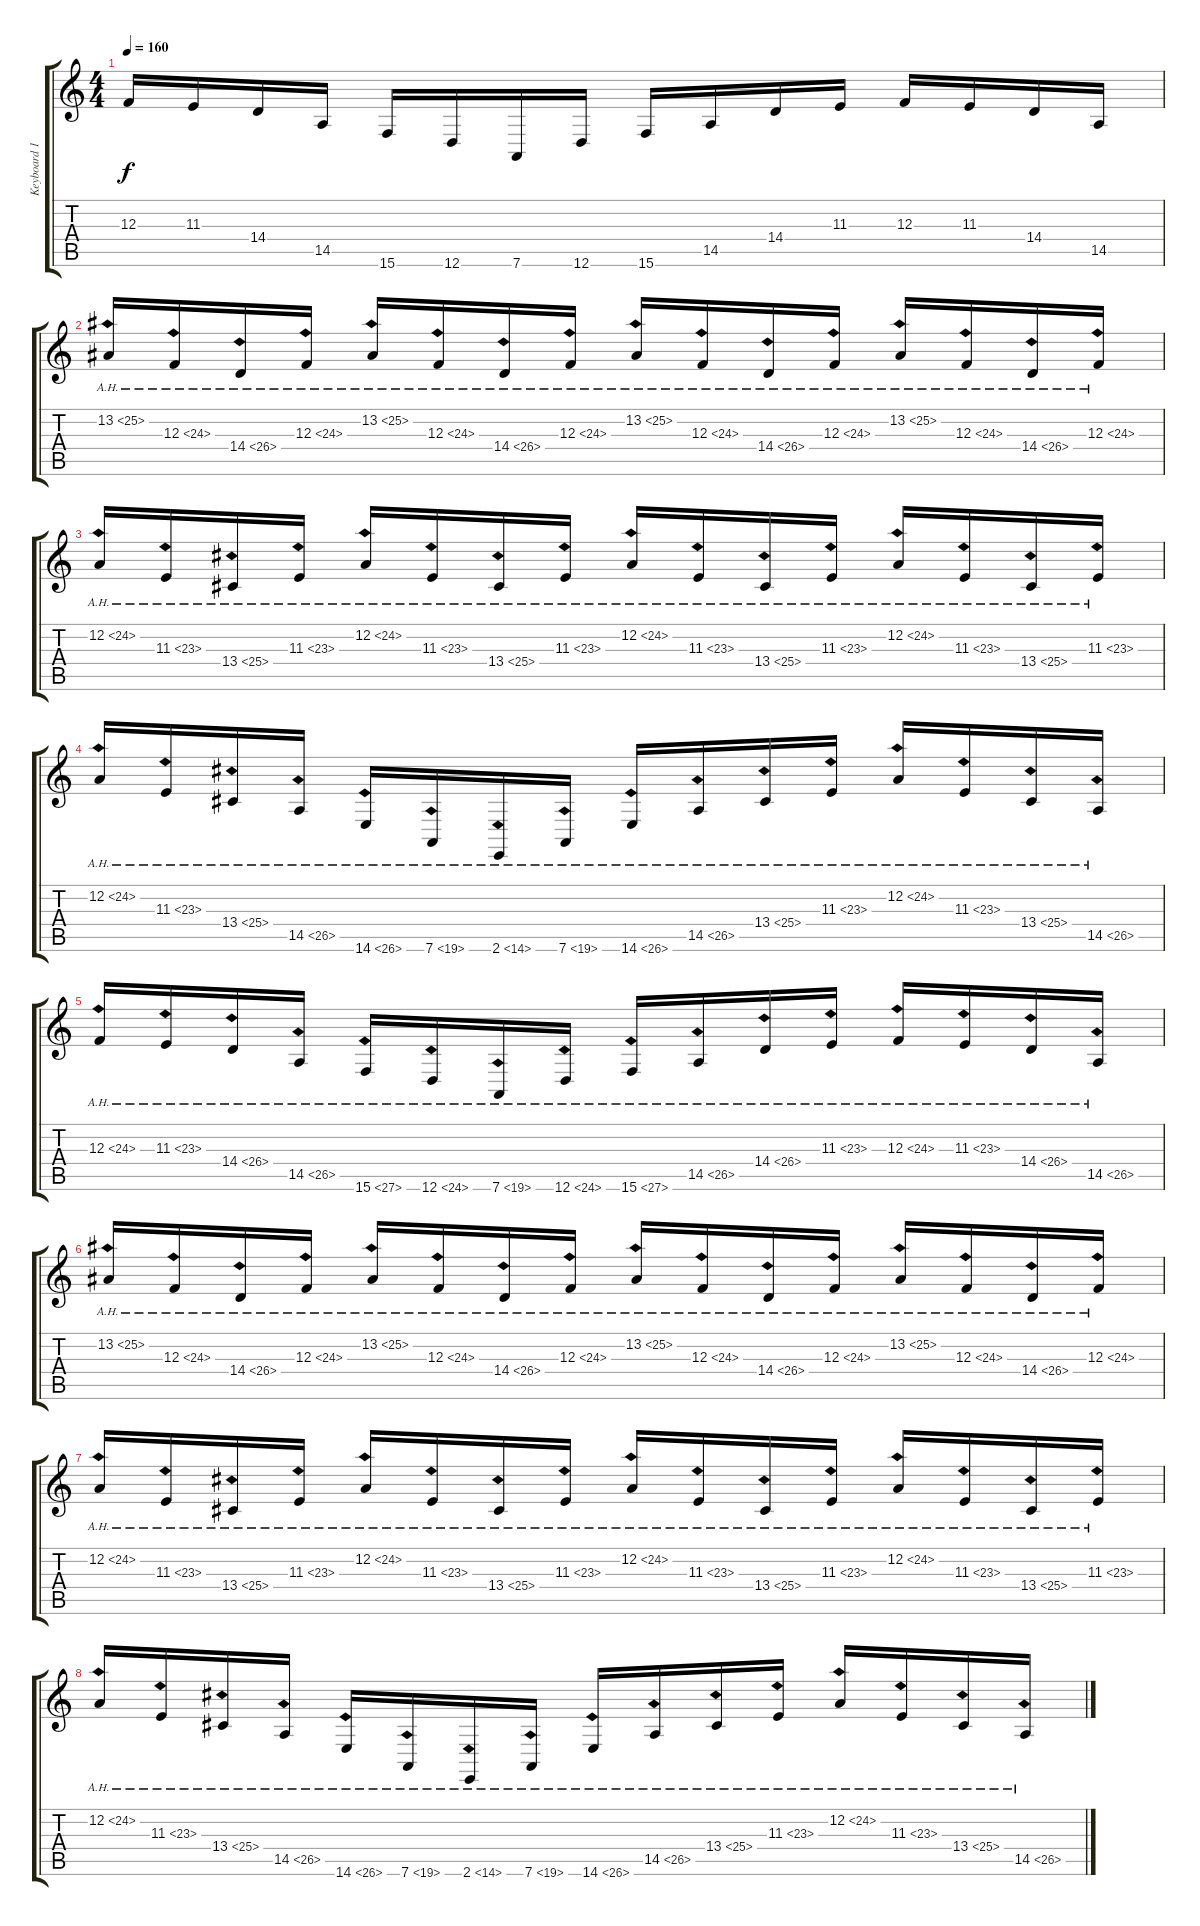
\track ("Keyboard 1" "Keyboard 1") {instrument lead2sawtooth}
\staff {score tabs}
\tuning (D4 A3 F3 C3 G2 D2) {hide}
\ts (4 4)
\tempo 160
\clef g2
\ks c
12.3.16{dy f} 11.3.16 14.4.16 14.5.16 15.6.16 12.6.16 7.6.16 12.6.16 15.6.16 14.5.16 14.4.16 11.3.16 12.3.16 11.3.16 14.4.16 14.5.16 |
13.2{ah 12}.16 12.3{ah 12}.16 14.4{ah 12}.16 12.3{ah 12}.16 13.2{ah 12}.16 12.3{ah 12}.16 14.4{ah 12}.16 12.3{ah 12}.16 13.2{ah 12}.16 12.3{ah 12}.16 14.4{ah 12}.16 12.3{ah 12}.16 13.2{ah 12}.16 12.3{ah 12}.16 14.4{ah 12}.16 12.3{ah 12}.16 |
12.2{ah 12}.16 11.3{ah 12}.16 13.4{ah 12}.16 11.3{ah 12}.16 12.2{ah 12}.16 11.3{ah 12}.16 13.4{ah 12}.16 11.3{ah 12}.16 12.2{ah 12}.16 11.3{ah 12}.16 13.4{ah 12}.16 11.3{ah 12}.16 12.2{ah 12}.16 11.3{ah 12}.16 13.4{ah 12}.16 11.3{ah 12}.16 |
12.2{ah 12}.16 11.3{ah 12}.16 13.4{ah 12}.16 14.5{ah 12}.16 14.6{ah 12}.16 7.6{ah 12}.16 2.6{ah 12}.16 7.6{ah 12}.16 14.6{ah 12}.16 14.5{ah 12}.16 13.4{ah 12}.16 11.3{ah 12}.16 12.2{ah 12}.16 11.3{ah 12}.16 13.4{ah 12}.16 14.5{ah 12}.16 |
12.3{ah 12}.16 11.3{ah 12}.16 14.4{ah 12}.16 14.5{ah 12}.16 15.6{ah 12}.16 12.6{ah 12}.16 7.6{ah 12}.16 12.6{ah 12}.16 15.6{ah 12}.16 14.5{ah 12}.16 14.4{ah 12}.16 11.3{ah 12}.16 12.3{ah 12}.16 11.3{ah 12}.16 14.4{ah 12}.16 14.5{ah 12}.16 |
13.2{ah 12}.16 12.3{ah 12}.16 14.4{ah 12}.16 12.3{ah 12}.16 13.2{ah 12}.16 12.3{ah 12}.16 14.4{ah 12}.16 12.3{ah 12}.16 13.2{ah 12}.16 12.3{ah 12}.16 14.4{ah 12}.16 12.3{ah 12}.16 13.2{ah 12}.16 12.3{ah 12}.16 14.4{ah 12}.16 12.3{ah 12}.16 |
12.2{ah 12}.16 11.3{ah 12}.16 13.4{ah 12}.16 11.3{ah 12}.16 12.2{ah 12}.16 11.3{ah 12}.16 13.4{ah 12}.16 11.3{ah 12}.16 12.2{ah 12}.16 11.3{ah 12}.16 13.4{ah 12}.16 11.3{ah 12}.16 12.2{ah 12}.16 11.3{ah 12}.16 13.4{ah 12}.16 11.3{ah 12}.16 |
12.2{ah 12}.16 11.3{ah 12}.16 13.4{ah 12}.16 14.5{ah 12}.16 14.6{ah 12}.16 7.6{ah 12}.16 2.6{ah 12}.16 7.6{ah 12}.16 14.6{ah 12}.16 14.5{ah 12}.16 13.4{ah 12}.16 11.3{ah 12}.16 12.2{ah 12}.16 11.3{ah 12}.16 13.4{ah 12}.16 14.5{ah 12}.16
